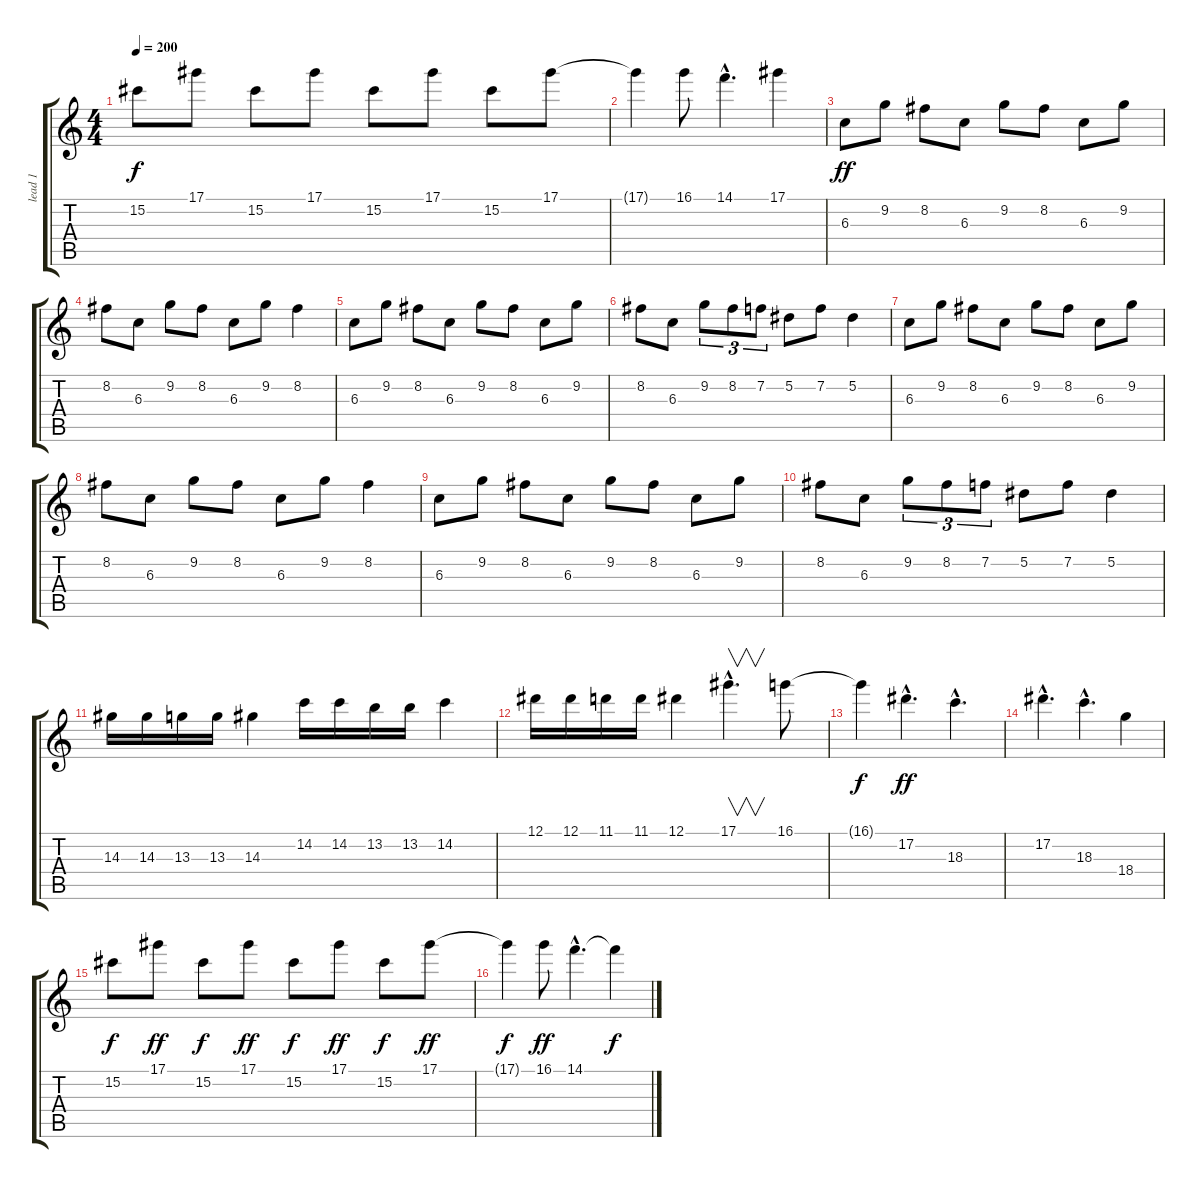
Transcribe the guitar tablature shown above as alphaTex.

\track ("lead 1" "lead 1") {instrument distortionguitar}
\staff {score tabs}
\tuning (Eb4 Bb3 Gb3 Db3 Ab2 Eb2) {hide}
\ts (4 4)
\tempo 200
\clef g2
\ks c
15.2.8{dy f} 17.1.8 15.2.8 17.1.8 15.2.8 17.1.8 15.2.8 17.1.8 |
17.1{t}.4 16.1.8 14.1{hac}.4{d} 17.1.4 |
6.3.8{dy ff} 9.2.8 8.2.8 6.3.8 9.2.8 8.2.8 6.3.8 9.2.8 |
8.2.8 6.3.8 9.2.8 8.2.8 6.3.8 9.2.8 8.2.4 |
6.3.8 9.2.8 8.2.8 6.3.8 9.2.8 8.2.8 6.3.8 9.2.8 |
8.2.8 6.3.8 9.2.8{tu (3 2)} 8.2.8{tu (3 2)} 7.2.8{tu (3 2)} 5.2.8 7.2.8 5.2.4 |
6.3.8 9.2.8 8.2.8 6.3.8 9.2.8 8.2.8 6.3.8 9.2.8 |
8.2.8 6.3.8 9.2.8 8.2.8 6.3.8 9.2.8 8.2.4 |
6.3.8 9.2.8 8.2.8 6.3.8 9.2.8 8.2.8 6.3.8 9.2.8 |
8.2.8 6.3.8 9.2.8{tu (3 2)} 8.2.8{tu (3 2)} 7.2.8{tu (3 2)} 5.2.8 7.2.8 5.2.4 |
14.3.16 14.3.16 13.3.16 13.3.16 14.3.4 14.2.16 14.2.16 13.2.16 13.2.16 14.2.4 |
12.1.16 12.1.16 11.1.16 11.1.16 12.1.4 17.1{hac}.4{v d} 16.1.8 |
16.1{t}.4{dy f} 17.2{hac}.4{d dy ff} 18.3{hac}.4{d} |
17.2{hac}.4{d} 18.3{hac}.4{d} 18.4.4 |
15.2.8{dy f} 17.1.8{dy ff} 15.2.8{dy f} 17.1.8{dy ff} 15.2.8{dy f} 17.1.8{dy ff} 15.2.8{dy f} 17.1.8{dy ff} |
17.1{t}.4{dy f} 16.1.8{dy ff} 14.1{hac}.4{d} 14.1{t}.4{dy f}
